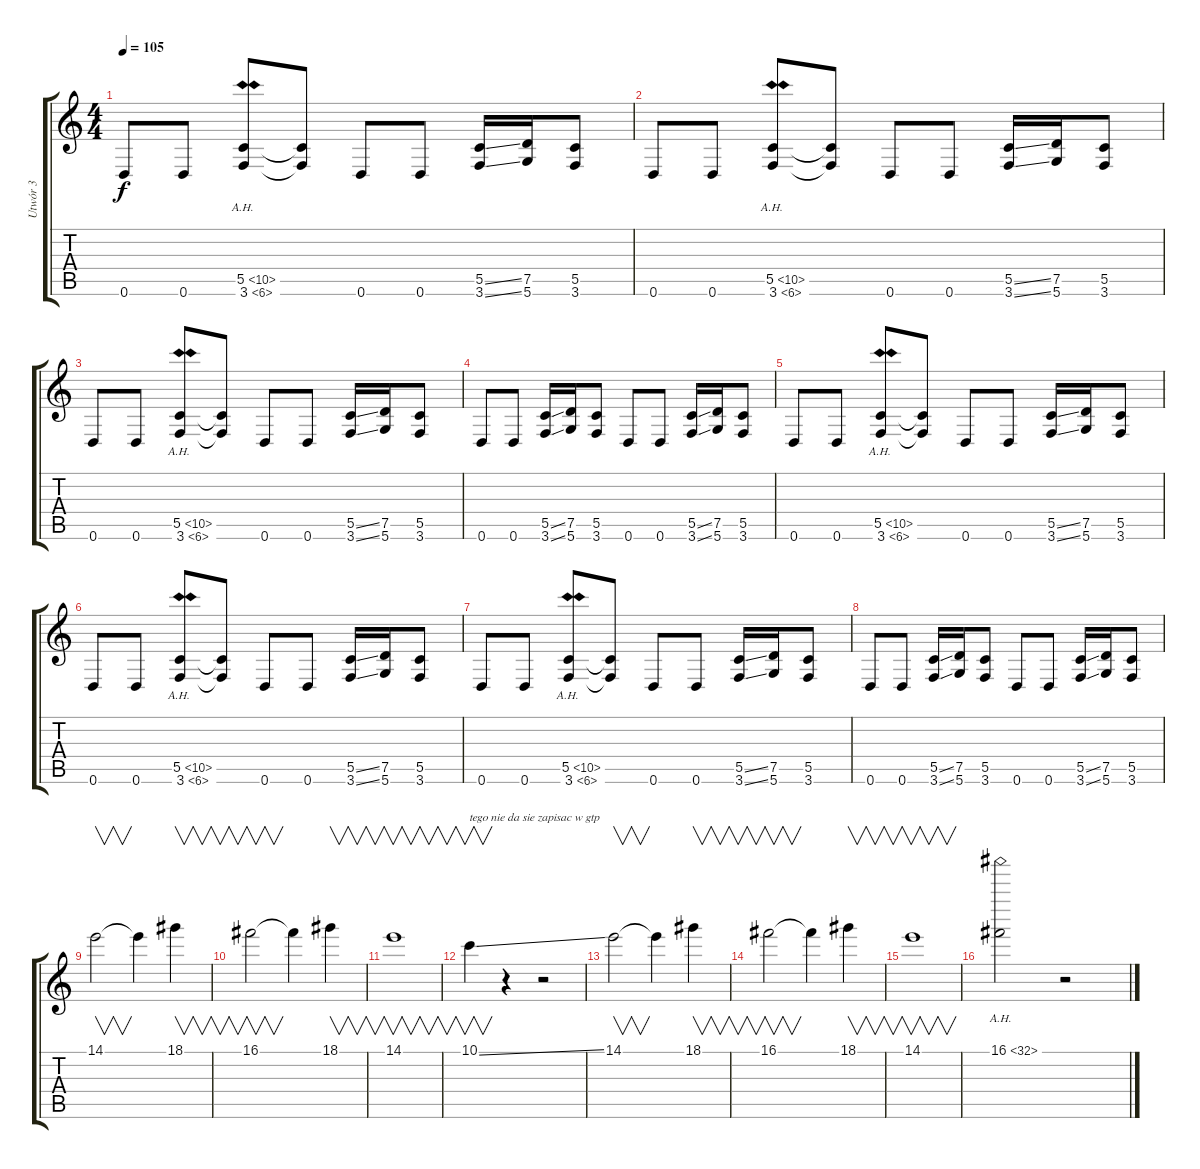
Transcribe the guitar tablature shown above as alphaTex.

\track ("Utwór 3" "Utwór 3") {instrument overdrivenguitar}
\staff {score tabs}
\tuning (D4 A3 F3 C3 G2 D2) {hide}
\ts (4 4)
\tempo 105
\clef g2
\ks c
0.6.8{dy f instrument overdrivenguitar} 0.6.8 (5.5{ah 5} 3.6{ah 3}).8 (5.5{t} 3.6{t}).8 0.6.8 0.6.8 (5.5{ss} 3.6{ss}).16 (7.5 5.6).16 (5.5 3.6).8 |
0.6.8 0.6.8 (5.5{ah 5} 3.6{ah 3}).8 (5.5{t} 3.6{t}).8 0.6.8 0.6.8 (5.5{ss} 3.6{ss}).16 (7.5 5.6).16 (5.5 3.6).8 |
0.6.8 0.6.8 (5.5{ah 5} 3.6{ah 3}).8 (5.5{t} 3.6{t}).8 0.6.8 0.6.8 (5.5{ss} 3.6{ss}).16 (7.5 5.6).16 (5.5 3.6).8 |
0.6.8 0.6.8 (5.5{ss} 3.6{ss}).16 (7.5 5.6).16 (5.5 3.6).8 0.6.8 0.6.8 (5.5{ss} 3.6{ss}).16 (7.5 5.6).16 (5.5 3.6).8 |
0.6.8 0.6.8 (5.5{ah 5} 3.6{ah 3}).8 (5.5{t} 3.6{t}).8 0.6.8 0.6.8 (5.5{ss} 3.6{ss}).16 (7.5 5.6).16 (5.5 3.6).8 |
0.6.8 0.6.8 (5.5{ah 5} 3.6{ah 3}).8 (5.5{t} 3.6{t}).8 0.6.8 0.6.8 (5.5{ss} 3.6{ss}).16 (7.5 5.6).16 (5.5 3.6).8 |
0.6.8 0.6.8 (5.5{ah 5} 3.6{ah 3}).8 (5.5{t} 3.6{t}).8 0.6.8 0.6.8 (5.5{ss} 3.6{ss}).16 (7.5 5.6).16 (5.5 3.6).8 |
0.6.8 0.6.8 (5.5{ss} 3.6{ss}).16 (7.5 5.6).16 (5.5 3.6).8 0.6.8 0.6.8 (5.5{ss} 3.6{ss}).16 (7.5 5.6).16 (5.5 3.6).8 |
14.1.2{v} 14.1{t}.4 18.1.4{v} |
16.1.2{v} 16.1{t}.4 18.1.4{v} |
14.1.1{v} |
10.1{ss}.4{v txt "tego nie da sie zapisac w gtp"} r.4 r.2 |
14.1.2{v} 14.1{t}.4 18.1.4{v} |
16.1.2{v} 16.1{t}.4 18.1.4{v} |
14.1.1{v} |
16.1{ah 16}.2 r.2
